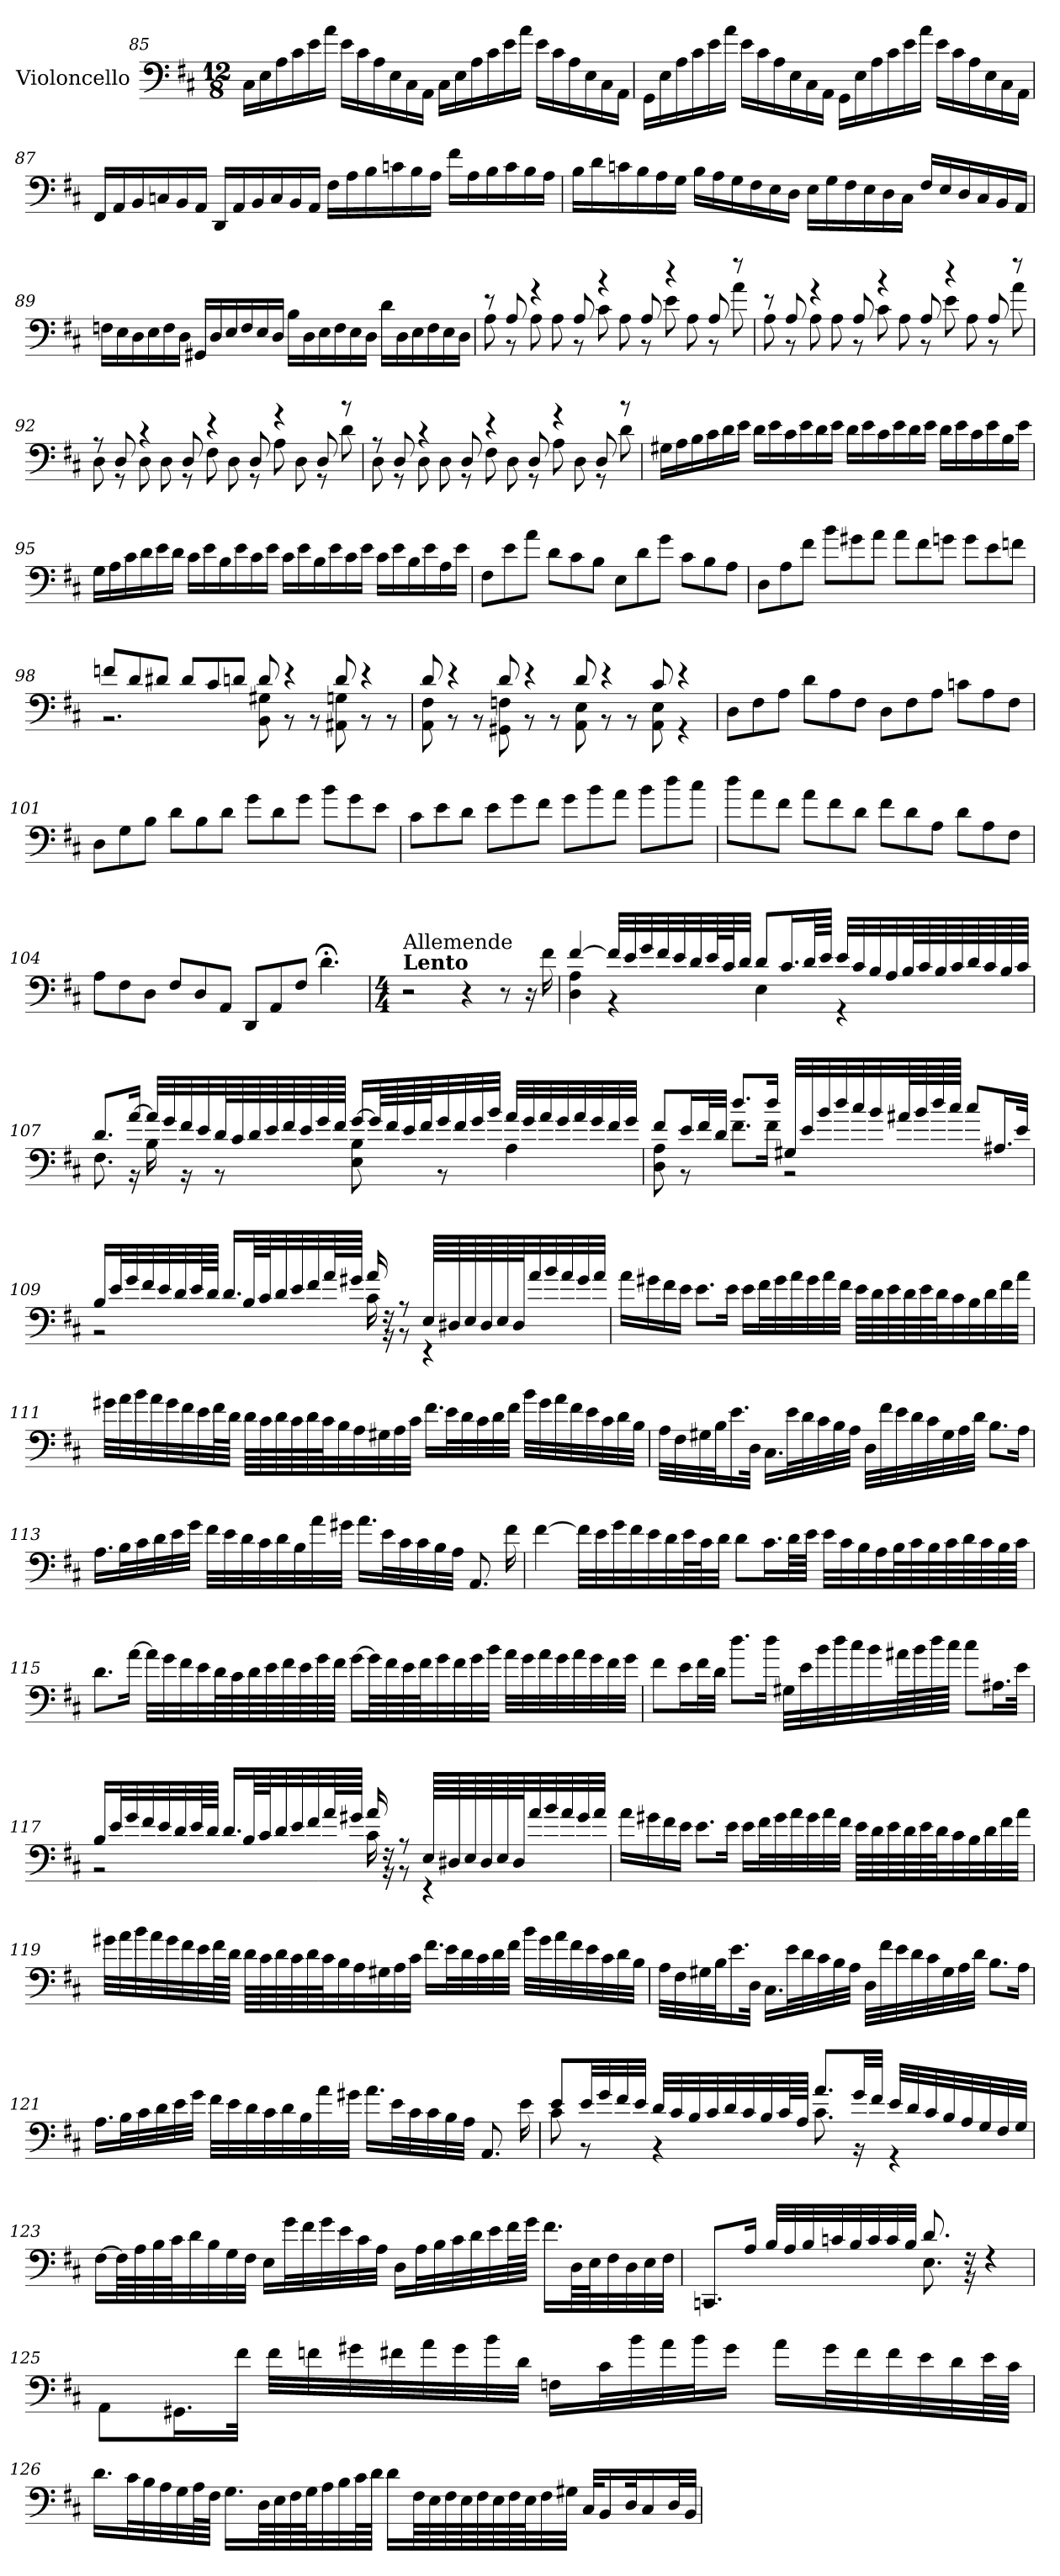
**kern
*part1
*staff1
*I"Violoncello
*I'Vc.
!!LO:LB:g=z
*clefF4
*k[f#c#]
*M12/8
=85
16C#\LL
16E\
16A\
16c#\
16e\
16a\JJ
16e\LL
16c#\
16A\
16E\
16C#\
16AA\JJ
16C#\LL
16E\
16A\
16c#\
16e\
16a\JJ
16e\LL
16c#\
16A\
16E\
16C#\
16AA\JJ
!!LO:LB:g=z
=86
16GG\LL
16E\
16A\
16c#\
16e\
16a\JJ
16e\LL
16c#\
16A\
16E\
16C#\
16AA\JJ
16GG\LL
16E\
16A\
16c#\
16e\
16a\JJ
16e\LL
16c#\
16A\
16E\
16C#\
16AA\JJ
!!LO:LB:g=z
=87
16FF#/LL
16AA/
16BB/
16Cn/
16BB/
16AA/JJ
16DD/LL
16AA/
16BB/
16C/
16BB/
16AA/JJ
16F#\LL
16A\
16B\
16cn\
16B\
16A\JJ
16f#\LL
16A\
16B\
16c\
16B\
16A\JJ
!!LO:LB:g=z
=88
16B\LL
16d\
16cn\
16B\
16A\
16G\JJ
16B\LL
16A\
16G\
16F#\
16E\
16D\JJ
16E\LL
16G\
16F#\
16E\
16D\
16C#\JJ
16F#/LL
16E/
16D/
16C#/
16BB/
16AA/JJ
!!LO:LB:g=z
=89
16Fn\LL
16E\
16D\
16E\
16F\
16D\JJ
16GG#X/LL
16D/
16E/
16F/
16E/
16D/JJ
16B\LL
16D\
16E\
16F\
16E\
16D\JJ
16d\LL
16D\
16E\
16F\
16E\
16D\JJ
=90
*^
8r	8A\
8A/	8r
4r	8A\
.	8A\
8A/	8r
4r	8c#\
.	8A\
8A/	8r
4r	8e\
.	8A\
8A/	8r
8r	8a\
!!LO:LB:g=z	!!
=91	=91
8r	8A\
8A/	8r
4r	8A\
.	8A\
8A/	8r
4r	8c#\
.	8A\
8A/	8r
4r	8e\
.	8A\
8A/	8r
8r	8a\
=92	=92
8r	8D\
8D/	8r
4r	8D\
.	8D\
8D/	8r
4r	8F#\
.	8D\
8D/	8r
4r	8A\
.	8D\
8D/	8r
8r	8d\
!!LO:PB:g=z	!!
=93	=93
8r	8D\
8D/	8r
4r	8D\
.	8D\
8D/	8r
4r	8F#\
.	8D\
8D/	8r
4r	8A\
.	8D\
8D/	8r
8r	8d\
*v	*v
!!LO:LB:g=z
=94
16G#X\LL
16A\
16B\
16c#\
16d\
16e\JJ
16d\LL
16e\
16c#\
16e\
16d\
16e\JJ
16d\LL
16e\
16c#\
16e\
16d\
16e\JJ
16d\LL
16e\
16c#\
16e\
16B\
16e\JJ
!!LO:LB:g=z
=95
16G\LL
16A\
16c#\
16d\
16e\
16d\JJ
16c#\LL
16e\
16B\
16e\
16c#\
16e\JJ
16c#\LL
16e\
16B\
16e\
16c#\
16e\JJ
16c#\LL
16e\
16B\
16e\
16A\
16e\JJ
!!LO:LB:g=z
=96
8F#\L
8e\
8a\J
8d\L
8c#\
8B\J
8E\L
8d\
8g\J
8c#\L
8B\
8A\J
=97
8D\L
8A\
8f#\J
8b\L
8g#X\
8a\J
8a\L
8f#\
8gn\J
8g\L
8e\
8fn\J
!!LO:LB:g=z
=98
*^
8fn/L	2.r
8d/	.
8d#X/J	.
8d#/L	.
8c#/	.
8dn/J	.
8d/	8BB\ 8G#X\
4r	8r
.	8r
8d/	8AA#X\ 8Gn\
4r	8r
.	8r
=99	=99
8d/	8AA\ 8F#\
4r	8r
.	8r
8d/	8GG#X\ 8Fn\
4r	8r
.	8r
8d/	8AA\ 8E\
4r	8r
.	8r
8c#/	8AA\ 8E\
4r	4r
*v	*v
!!LO:LB:g=z
=100
8D\L
8F#\
8A\J
8d\L
8A\
8F#\J
8D\L
8F#\
8A\J
8cn\L
8A\
8F#\J
=101
8D\L
8G\
8B\J
8d\L
8B\
8d\J
8g\L
8d\
8g\J
8b\L
8g\
8e\J
!!LO:LB:g=z
=102
8c#\L
8e\
8d\J
8e\L
8g\
8f#\J
8g\L
8b\
8a\J
8b\L
8dd\
8cc#\J
=103
8dd\L
8a\
8f#\J
8a\L
8f#\
8d\J
8f#\L
8d\
8A\J
8d\L
8A\
8F#\J
!!LO:LB:g=z
=104
8A\L
8F#\
8D\J
8F#/L
8D/
8AA/J
8DD/L
8AA/
8F#/J
4.d;<\
!!LO:PB:g=z
=105
*M4/4
!LO:TX:a:B:t=Lento
!LO:TX:a:t=Allemende
2r
4r
8r
16r
16f#\
=106
*^
[4f#/	4D\ 4A\
32f#/LLL]	4rBB
32e/	.
32g/	.
32f#/	.
32e/	.
32d/	.
64e/L	.
64c#/J	.
32d/JJJ	.
8d/L	4E\
16.c#/L	.
64d/LL	.
64e/JJJJ	.
32e/LLL	4rGG
32c#/	.
32B/	.
32A/	.
64B/L	.
64c#/	.
64B/	.
64c#/	.
64d/	.
64c#/	.
64B/	.
64c#/JJJJ	.
!!LO:LB:g=z	!!
=107	=107
8.d/L	8.F#\
[16a/Jk	16rBB
32a/LLL]	16B\
32g/	.
32f#/	16rBB
32e/	.
64d/L	8rBB
64c#/	.
64d/	.
64e/	.
64f#/	.
64e/	.
64g/	.
64f#/JJJJ	.
[16g/LL	8E\ 8B\
64g/LL]	.
64f#/	.
64e/	.
64f#/J	.
32g/	8r
32f#/	.
32g/	.
32b/JJJ	.
32a/LLL	4A\
32g/	.
32a/	.
32g/	.
32a/	.
32g/	.
32f#/	.
32g/JJJ	.
!!LO:LB:g=z	!!
=108	=108
8f#/L	8D\ 8A\
16e/L	8rBB
32f#/L	.
32d/JJJ	.
8.dd/L	8.f#\L
16dd/Jk	16f#\Jk
32G#X/LLL	2rBB
32e/	.
32b/	.
32dd/	.
32cc#/	.
32b/	.
64a#X/L	.
64b/	.
64dd/	.
64cc#/JJJJ	.
8cc#/L	.
16.A#X/L	.
32e/JJk	.
!!LO:LB:g=z	!!
=109	=109
16B/LL	2r
32e/L	.
32g/	.
32f#/	.
32e/	.
32d/	.
64e/L	.
64d/JJJJ	.
16.d/LL	.
64B/LL	.
64c#/J	.
32d/	.
32e/	.
32f#/	.
64a/L	.
64g#X/JJJJ	.
16a/	16c#\
16rF	16r
8rA	8r
64E/LLLL	4rEE
64D#X/	.
64E/	.
64D#/	.
64E/	.
64D#/J	.
32a/	.
32b/	.
32a/	.
32g#/	.
32a/JJJ	.
*v	*v
!!LO:LB:g=z
=110
16a\LL
16g#X\
16f#\
16e\JJ
8.e\L
16e\Jk
16e\LL
32f#\L
32g#\
32a\
32g#\
32a\
32f#\JJJ
64e\LLLL
64d\
64e\
64d\
64e\
64d\J
32c#\
32B\
32d\
32f#\
32a\JJJ
!!LO:LB:g=z
=111
32g#X\LLL
32a\
32b\
32a\
32g#\
32f#\
32e\
64f#\L
64d\JJJJ
64d\LLLL
64c#\
64d\
64c#\
64d\
64c#\J
32B\
32A\
32G#X\
32A\
32c#\JJJ
16.f#\LL
32e\L
32d\
32c#\
32d\
32f#\JJJ
32b\LLL
32g#\
32a\
32f#\
32e\
32c#\
32d\
32B\JJJ
!!LO:LB:g=z
=112
32A\LLL
32F#\
32G#X\
32B\J
16.e\
32D\JJk
16.C#\LL
32e\L
32d\
32c#\
32B\
32A\JJJ
32D\LLL
32f#\
32e\
32d\
32c#\
32G#\
32A\
32d\JJJ
8.B\L
16A\Jk
!!LO:LB:g=z
=113
16.A\LL
32B\L
32c#\
32d\
32e\
32g\JJJ
32f#\LLL
32e\
32d\
32c#\
32d\
32B\
32a\
32g#X\JJJ
16.a\LL
32e\L
32c#\
32c#\
32B\
32A\JJJ
8.AA/
16f#\
!!LO:LB:g=z
=114
[4f#\
32f#\LLL]
32e\
32g\
32f#\
32e\
32d\
64e\L
64c#\J
32d\JJJ
8d\L
16.c#\L
64d\LL
64e\JJJJ
32e\LLL
32c#\
32B\
32A\
64B\L
64c#\
64B\
64c#\
64d\
64c#\
64B\
64c#\JJJJ
!!LO:LB:g=z
=115
8.d\L
[16a\Jk
32a\LLL]
32g\
32f#\
32e\
64d\L
64c#\
64d\
64e\
64f#\
64e\
64g\
64f#\JJJJ
[16g\LL
64g\LL]
64f#\
64e\
64f#\J
32g\
32f#\
32g\
32b\JJJ
32a\LLL
32g\
32a\
32g\
32a\
32g\
32f#\
32g\JJJ
!!LO:PB:g=z
=116
8f#\L
16e\L
32f#\L
32d\JJJ
8.dd\L
16dd\Jk
32G#X\LLL
32e\
32b\
32dd\
32cc#\
32b\
64a#X\L
64b\
64dd\
64cc#\JJJJ
8cc#\L
16.A#X\L
32e\JJk
!!LO:LB:g=z
=117
*^
16B/LL	2r
32e/L	.
32g/	.
32f#/	.
32e/	.
32d/	.
64e/L	.
64d/JJJJ	.
16.d/LL	.
64B/LL	.
64c#/J	.
32d/	.
32e/	.
32f#/	.
64a/L	.
64g#X/JJJJ	.
16a/	16c#\
16rF	16r
8rA	8r
64E/LLLL	4rEE
64D#X/	.
64E/	.
64D#/	.
64E/	.
64D#/J	.
32a/	.
32b/	.
32a/	.
32g#/	.
32a/JJJ	.
*v	*v
!!LO:LB:g=z
=118
16a\LL
16g#X\
16f#\
16e\JJ
8.e\L
16e\Jk
16e\LL
32f#\L
32g#\
32a\
32g#\
32a\
32f#\JJJ
64e\LLLL
64d\
64e\
64d\
64e\
64d\J
32c#\
32B\
32d\
32f#\
32a\JJJ
!!LO:LB:g=z
=119
32g#X\LLL
32a\
32b\
32a\
32g#\
32f#\
32e\
64f#\L
64d\JJJJ
64d\LLLL
64c#\
64d\
64c#\
64d\
64c#\J
32B\
32A\
32G#X\
32A\
32c#\JJJ
16.f#\LL
32e\L
32d\
32c#\
32d\
32f#\JJJ
32b\LLL
32g#\
32a\
32f#\
32e\
32c#\
32d\
32B\JJJ
!!LO:LB:g=z
=120
32A\LLL
32F#\
32G#X\
32B\J
16.e\
32D\JJk
16.C#\LL
32e\L
32d\
32c#\
32B\
32A\JJJ
32D\LLL
32f#\
32e\
32d\
32c#\
32G#\
32A\
32d\JJJ
8.B\L
16A\Jk
!!LO:LB:g=z
=121
16.A\LL
32B\L
32c#\
32d\
32e\
32g\JJJ
32f#\LLL
32e\
32d\
32c#\
32d\
32B\
32a\
32g#X\JJJ
16.a\LL
32e\L
32c#\
32c#\
32B\
32A\JJJ
8.AA/
16e\
!!LO:LB:g=z
=122
*^
8e/L	8c#\
32e/LL	8r
32g/	.
32f#/	.
32e/JJJ	.
32d/LLL	4r
32c#/	.
32B/	.
32c#/	.
32d/	.
32c#/	.
32B/	.
64c#/L	.
64A/JJJJ	.
8.a/L	8.c#\
32g/LL	16r
32f#/JJJ	.
32e/LLL	4r
32d/	.
32c#/	.
32B/	.
32A/	.
32G/	.
32F#/	.
32G/JJJ	.
*v	*v
!!LO:LB:g=z
=123
[16F#\LL
64F#\LL]
64A\
64B\
64c#\J
32d\
32B\
32G\
32F#\JJJ
16E\LL
32g\L
32f#\
32g\
32e\
32c#\
32A\JJJ
16D\LL
32A\L
32B\
32c#\
32d\
32e\
64f#\L
64g\JJJJ
16.f#\LL
64D\LL
64E\J
32F#\
32D\
32E\
32F#\JJJ
!!LO:LB:g=z
=124
*^
8.CCn/L	2rCC
16A/Jk	.
32B/LLL	.
32A/	.
32B/	.
32cn/	.
32B/	.
32c/	.
32c/	.
32B/JJJ	.
8.d/	8.E\
16rF	16r
4rF	4rF
*v	*v
!!LO:LB:g=z
=125
8AA\L
16.GG#X\L
32f#\JJk
32f#\LLL
32fn\
32g#X\
32f#X\
32a\
32g#\
32b\
32d\JJJ
16Fn\LL
32c#\L
32b\
32a\
32b\J
16g#\JJ
16a\LL
32g#\L
32f#\
32f#\
32e\
32d\
64e\L
64c#\JJJJ
!!LO:LB:g=z
=126
16.d\LL
32c#\L
32B\
32A\
32G\
64A\L
64F#\JJJJ
16.G\LL
64D\LL
64E\
64F#\
64G\J
32A\
32B\
64c#\L
64d\JJJJ
16d\LL
64F#\LL
64E\
64F#\
64E\
64F#\
64E\
64F#\
64E\J
32F#\
32G#X\JJJ
32C#/KLL
16BB/
32D/K
16C#/
32D/L
32BB/JJJ
=
*-
